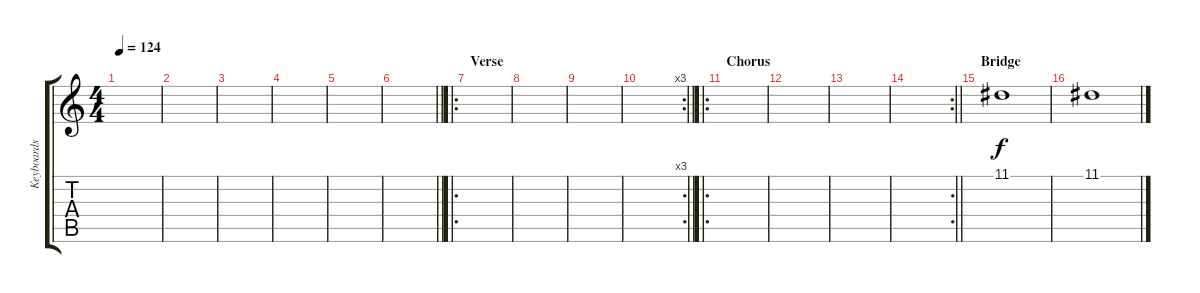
\track ("Keyboards" "Keyboards") {instrument pad3polysynth}
\staff {score tabs}
\tuning (E4 B3 G3 D3 A2 E2) {hide}
\ts (4 4)
\tempo 124
\clef g2
\ks c
|
|
|
|
|
\barLineRight lightlight
|
\ro
\section ("" "Verse")
|
|
|
\rc 3
\barLineRight lightlight
|
\ro
\section ("" "Chorus")
|
|
|
\rc 2
\barLineRight lightlight
|
\section ("" "Bridge")
11.1.1 |
11.1.1
